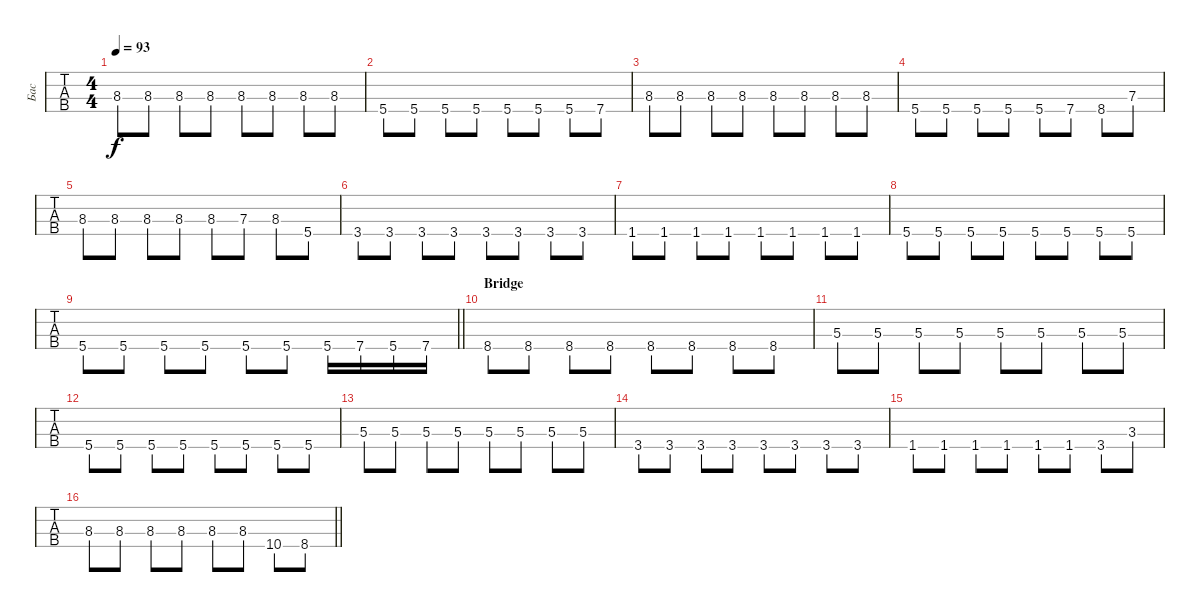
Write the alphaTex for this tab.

\track ("Бас" "Бас") {instrument electricbassfinger}
\staff {tabs}
\tuning (G2 D2 A1 E1) {hide}
\ts (4 4)
\tempo 93
\clef f4
\ks c
8.3.8{dy f} 8.3.8 8.3.8 8.3.8 8.3.8 8.3.8 8.3.8 8.3.8 |
5.4.8 5.4.8 5.4.8 5.4.8 5.4.8 5.4.8 5.4.8 7.4.8 |
8.3.8 8.3.8 8.3.8 8.3.8 8.3.8 8.3.8 8.3.8 8.3.8 |
5.4.8 5.4.8 5.4.8 5.4.8 5.4.8 7.4.8 8.4.8 7.3.8 |
8.3.8 8.3.8 8.3.8 8.3.8 8.3.8 7.3.8 8.3.8 5.4.8 |
3.4.8 3.4.8 3.4.8 3.4.8 3.4.8 3.4.8 3.4.8 3.4.8 |
1.4.8 1.4.8 1.4.8 1.4.8 1.4.8 1.4.8 1.4.8 1.4.8 |
5.4.8 5.4.8 5.4.8 5.4.8 5.4.8 5.4.8 5.4.8 5.4.8 |
\barLineRight lightlight
5.4.8 5.4.8 5.4.8 5.4.8 5.4.8 5.4.8 5.4.16 7.4.16 5.4.16 7.4.16 |
\section ("" "Bridge")
8.4.8 8.4.8 8.4.8 8.4.8 8.4.8 8.4.8 8.4.8 8.4.8 |
5.3.8 5.3.8 5.3.8 5.3.8 5.3.8 5.3.8 5.3.8 5.3.8 |
5.4.8 5.4.8 5.4.8 5.4.8 5.4.8 5.4.8 5.4.8 5.4.8 |
5.3.8 5.3.8 5.3.8 5.3.8 5.3.8 5.3.8 5.3.8 5.3.8 |
3.4.8 3.4.8 3.4.8 3.4.8 3.4.8 3.4.8 3.4.8 3.4.8 |
1.4.8 1.4.8 1.4.8 1.4.8 1.4.8 1.4.8 3.4.8 3.3.8 |
\barLineRight lightlight
8.3.8 8.3.8 8.3.8 8.3.8 8.3.8 8.3.8 10.4.8 8.4.8
